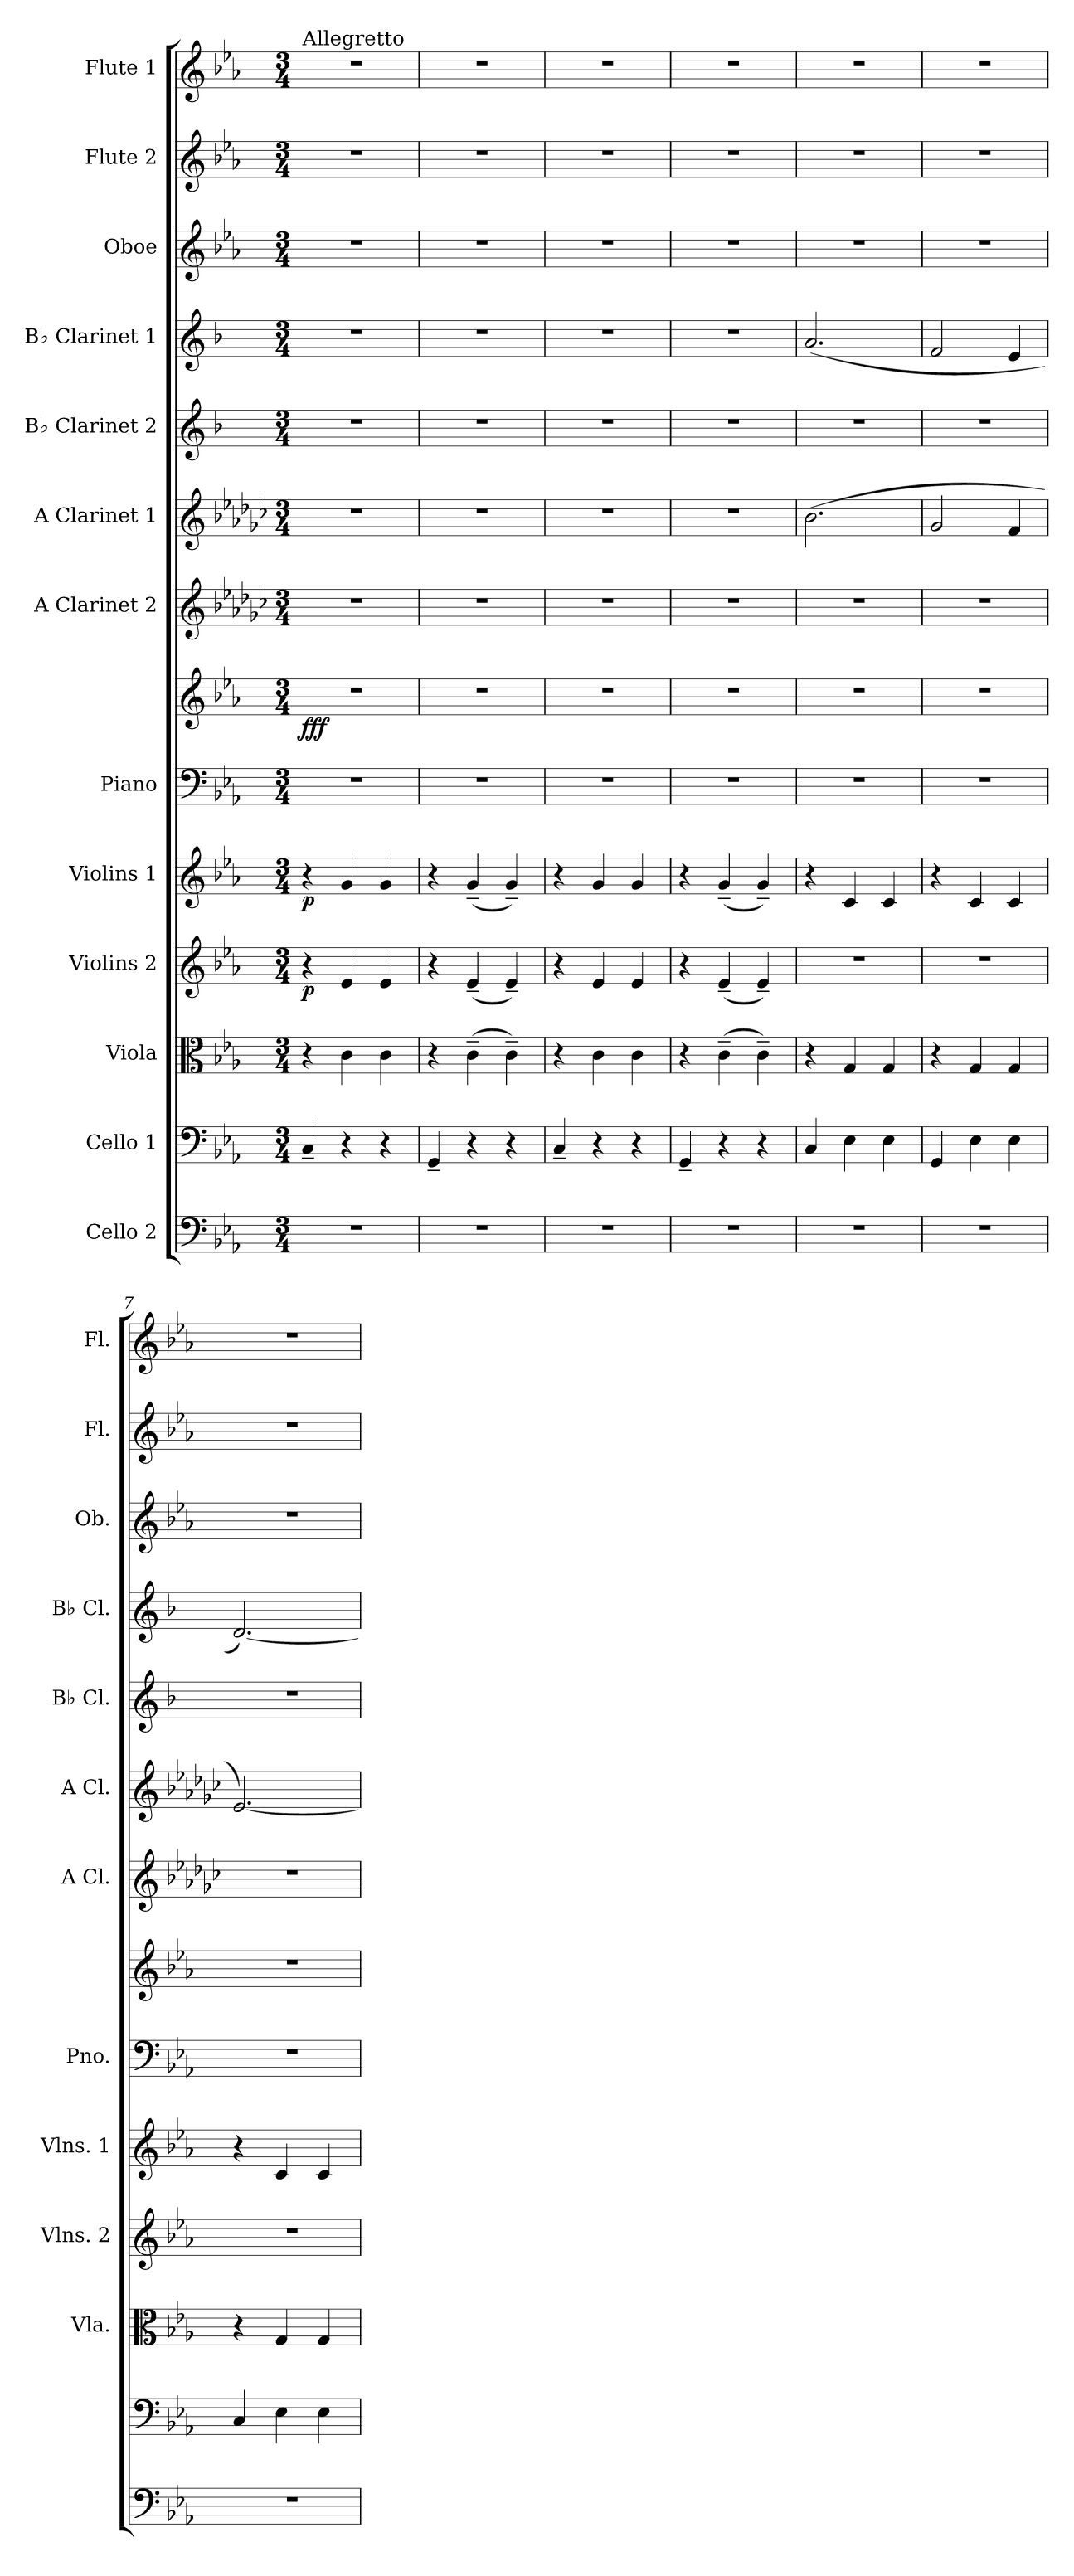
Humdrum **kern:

**kern	**kern	**kern	**kern	**dynam	**kern	**dynam	**kern	**kern	**dynam	**kern	**kern	**kern	**kern	**kern	**kern	**kern
*part13	*part12	*part11	*part10	*part10	*part9	*part9	*part8	*part8	*part8	*part7	*part6	*part5	*part4	*part3	*part2	*part1
*staff14	*staff13	*staff12	*staff11	*staff11	*staff10	*staff10	*staff9	*staff8	*staff8/9	*staff7	*staff6	*staff5	*staff4	*staff3	*staff2	*staff1
*I"Cello 2	*I"Cello 1	*I"Viola	*I"Violins 2	*	*I"Violins 1	*	*I"Piano	*	*	*I"A Clarinet 2	*I"A Clarinet 1	*I"B♭ Clarinet 2	*I"B♭ Clarinet 1	*I"Oboe	*I"Flute 2	*I"Flute 1
*	*	*I'Vla.	*I'Vlns. 2	*	*I'Vlns. 1	*	*I'Pno.	*	*	*I'A Cl.	*I'A Cl.	*I'B♭ Cl.	*I'B♭ Cl.	*I'Ob.	*I'Fl.	*I'Fl.
*clefF4	*clefF4	*clefC3	*clefG2	*	*clefG2	*	*clefF4	*clefG2	*	*clefG2	*clefG2	*clefG2	*clefG2	*clefG2	*clefG2	*clefG2
*	*	*	*	*	*	*	*	*	*	*ITrd2c3	*ITrd2c3	*ITrd1c2	*ITrd1c2	*	*	*
*k[b-e-a-]	*k[b-e-a-]	*k[b-e-a-]	*k[b-e-a-]	*	*k[b-e-a-]	*	*k[b-e-a-]	*k[b-e-a-]	*	*k[b-e-a-]	*k[b-e-a-]	*k[b-e-a-]	*k[b-e-a-]	*k[b-e-a-]	*k[b-e-a-]	*k[b-e-a-]
*E-:	*E-:	*E-:	*E-:	*	*E-:	*	*E-:	*E-:	*	*E-:	*E-:	*E-:	*E-:	*E-:	*E-:	*E-:
*M3/4	*M3/4	*M3/4	*M3/4	*	*M3/4	*	*M3/4	*M3/4	*	*M3/4	*M3/4	*M3/4	*M3/4	*M3/4	*M3/4	*M3/4
=1	=1	=1	=1	=1	=1	=1	=1	=1	=1	=1	=1	=1	=1	=1	=1	=1
!	!	!	!	!	!	!	!	!	!	!	!	!	!	!	!	!LO:TX:a:t=Allegretto
!	!	!	!	!LO:DY:b	!	!LO:DY:b	!	!	!LO:DY:b	!	!	!	!	!	!	!
2.r	4C~/	4r	4r	p	4r	p	2.r	2.r	fff	2.r	2.r	2.r	2.r	2.r	2.r	2.r
.	4r	4c\	4e-/	.	4g/	.	.	.	.	.	.	.	.	.	.	.
.	4r	4c\	4e-/	.	4g/	.	.	.	.	.	.	.	.	.	.	.
=2	=2	=2	=2	=2	=2	=2	=2	=2	=2	=2	=2	=2	=2	=2	=2	=2
2.r	4GG~/	4r	4r	.	4r	.	2.r	2.r	.	2.r	2.r	2.r	2.r	2.r	2.r	2.r
.	4r	(4c~\	(4e-~/	.	(4g~/	.	.	.	.	.	.	.	.	.	.	.
.	4r	4c~\)	4e-~/)	.	4g~/)	.	.	.	.	.	.	.	.	.	.	.
=3	=3	=3	=3	=3	=3	=3	=3	=3	=3	=3	=3	=3	=3	=3	=3	=3
2.r	4C~/	4r	4r	.	4r	.	2.r	2.r	.	2.r	2.r	2.r	2.r	2.r	2.r	2.r
.	4r	4c\	4e-/	.	4g/	.	.	.	.	.	.	.	.	.	.	.
.	4r	4c\	4e-/	.	4g/	.	.	.	.	.	.	.	.	.	.	.
=4	=4	=4	=4	=4	=4	=4	=4	=4	=4	=4	=4	=4	=4	=4	=4	=4
2.r	4GG~/	4r	4r	.	4r	.	2.r	2.r	.	2.r	2.r	2.r	2.r	2.r	2.r	2.r
.	4r	(4c~\	(4e-~/	.	(4g~/	.	.	.	.	.	.	.	.	.	.	.
.	4r	4c~\)	4e-~/)	.	4g~/)	.	.	.	.	.	.	.	.	.	.	.
=5	=5	=5	=5	=5	=5	=5	=5	=5	=5	=5	=5	=5	=5	=5	=5	=5
2.r	4C/	4r	2.r	.	4r	.	2.r	2.r	.	2.r	(2.g\	2.r	(2.g/	2.r	2.r	2.r
.	4E-\	4G/	.	.	4c/	.	.	.	.	.	.	.	.	.	.	.
.	4E-\	4G/	.	.	4c/	.	.	.	.	.	.	.	.	.	.	.
=6	=6	=6	=6	=6	=6	=6	=6	=6	=6	=6	=6	=6	=6	=6	=6	=6
2.r	4GG/	4r	2.r	.	4r	.	2.r	2.r	.	2.r	2e-/	2.r	2e-/	2.r	2.r	2.r
.	4E-\	4G/	.	.	4c/	.	.	.	.	.	.	.	.	.	.	.
.	4E-\	4G/	.	.	4c/	.	.	.	.	.	4d/	.	4d/	.	.	.
=7	=7	=7	=7	=7	=7	=7	=7	=7	=7	=7	=7	=7	=7	=7	=7	=7
2.r	4C/	4r	2.r	.	4r	.	2.r	2.r	.	2.r	[2.c/)	2.r	[2.c/)	2.r	2.r	2.r
.	4E-\	4G/	.	.	4c/	.	.	.	.	.	.	.	.	.	.	.
.	4E-\	4G/	.	.	4c/	.	.	.	.	.	.	.	.	.	.	.
=	=	=	=	=	=	=	=	=	=	=	=	=	=	=	=	=
*-	*-	*-	*-	*-	*-	*-	*-	*-	*-	*-	*-	*-	*-	*-	*-	*-
